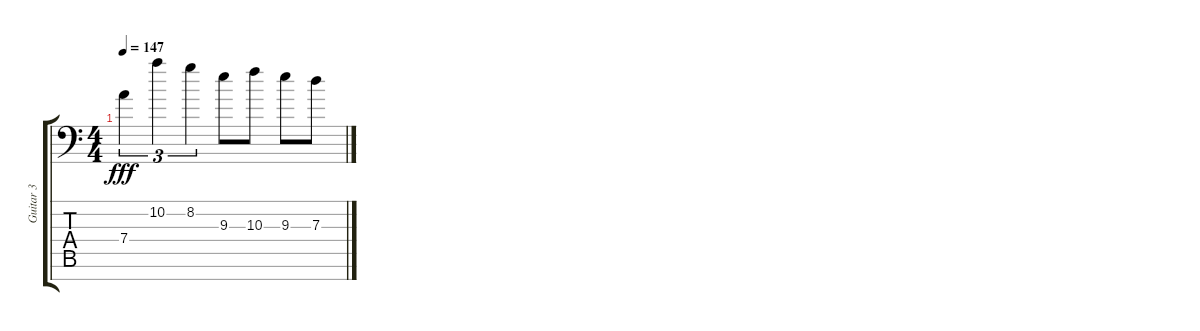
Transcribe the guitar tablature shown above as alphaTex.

\track ("Guitar 3" "Guitar 3") {instrument overdrivenguitar}
\staff {score tabs}
\tuning (E4 B3 G3 D3 A2 E2 A1) {hide}
\ts (4 4)
\tempo 147
\clef f4
\ks c
7.4.4{tu (3 2) dy fff} 10.2.4{tu (3 2)} 8.2.4{tu (3 2)} 9.3.8 10.3.8 9.3.8 7.3.8
